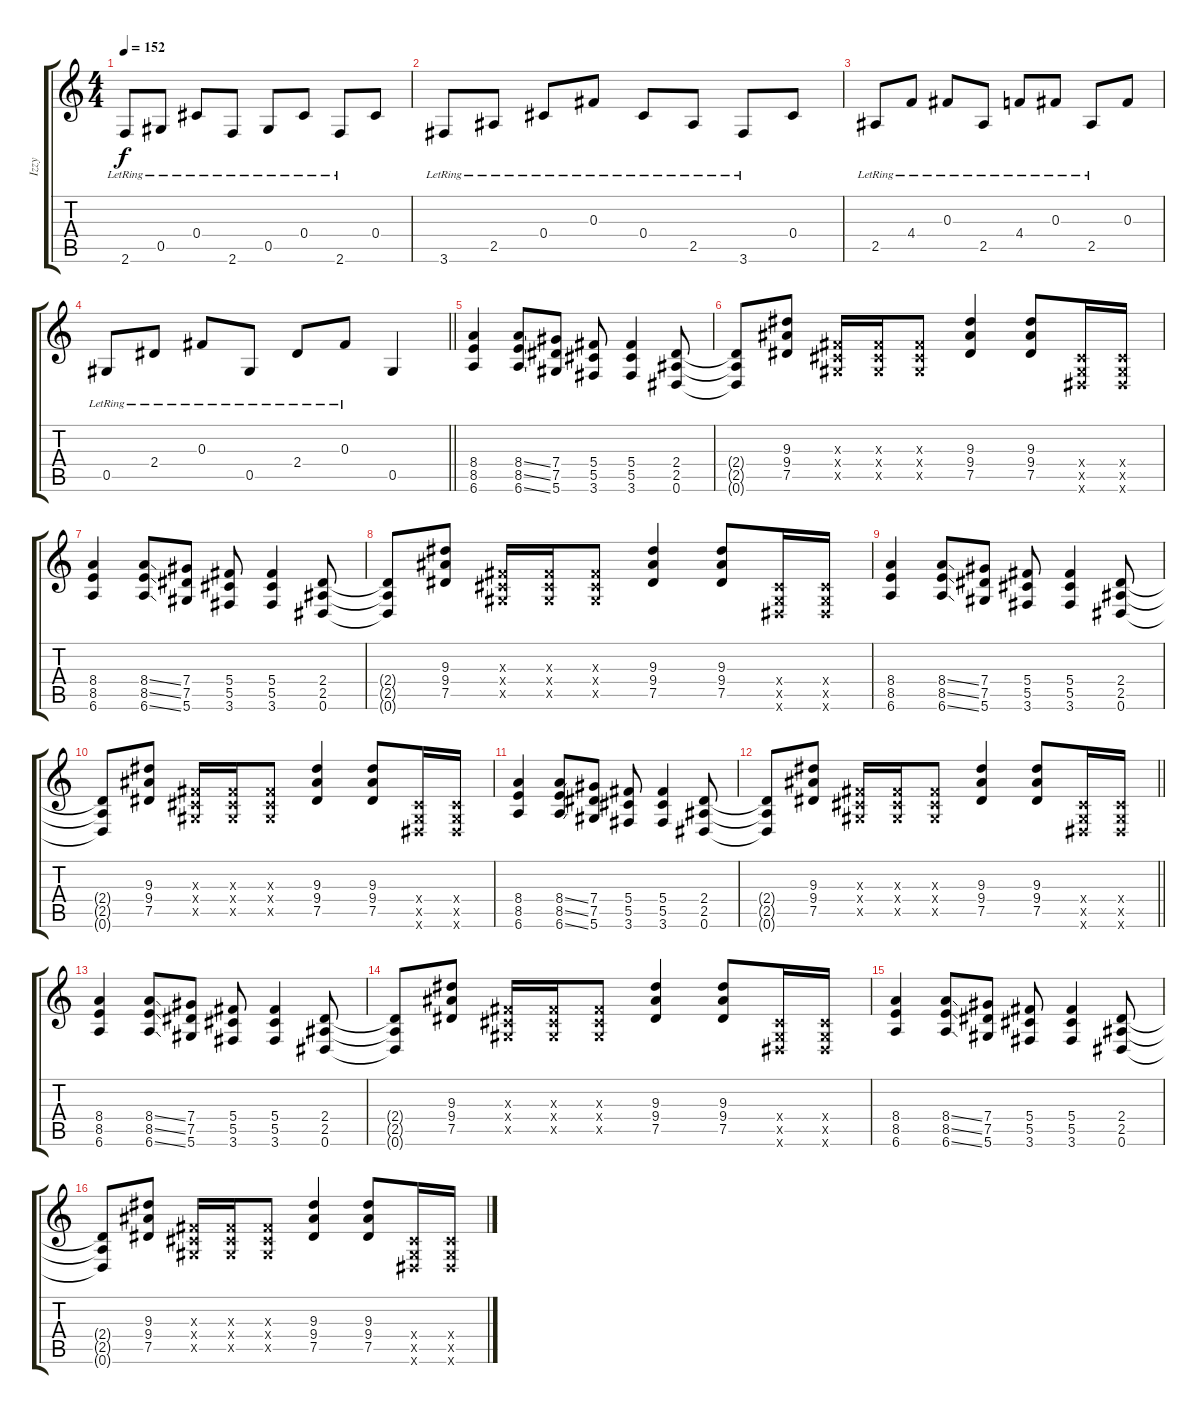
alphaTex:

\track ("Izzy" "Izzy") {instrument overdrivenguitar}
\staff {score tabs}
\tuning (Eb4 Bb3 Gb3 Db3 Ab2 Eb2) {hide}
\ts (4 4)
\tempo 152
\clef g2
\ks c
2.6{lr}.8{dy f} 0.5{lr}.8 0.4{lr}.8 2.6{lr}.8 0.5{lr}.8 0.4{lr}.8 2.6{lr}.8 0.4.8 |
3.6{lr}.8 2.5{lr}.8 0.4{lr}.8 0.3{lr}.8 0.4{lr}.8 2.5{lr}.8 3.6{lr}.8 0.4.8 |
2.5{lr}.8 4.4{lr}.8 0.3{lr}.8 2.5{lr}.8 4.4{lr}.8 0.3{lr}.8 2.5{lr}.8 0.3.8 |
\barLineRight lightlight
0.5{lr}.8 2.4{lr}.8 0.3{lr}.8 0.5{lr}.8 2.4{lr}.8 0.3{lr}.8 0.5.4 |
(8.4 8.5 6.6).4{instrument overdrivenguitar} (8.4{ss} 8.5{ss} 6.6{ss}).8 (7.4 7.5 5.6).8 (5.4 5.5 3.6).8 (5.4 5.5 3.6).4 (2.4 2.5 0.6).8 |
(2.4{t} 2.5{t} 0.6{t}).8 (9.3 9.4 7.5).8 (0.3{x} 0.4{x} 0.5{x}).16 (0.3{x} 0.4{x} 0.5{x}).16 (0.3{x} 0.4{x} 0.5{x}).8 (9.3 9.4 7.5).4 (9.3 9.4 7.5).8 (0.4{x} 0.5{x} 0.6{x}).16 (0.4{x} 0.5{x} 0.6{x}).16 |
(8.4 8.5 6.6).4 (8.4{ss} 8.5{ss} 6.6{ss}).8 (7.4 7.5 5.6).8 (5.4 5.5 3.6).8 (5.4 5.5 3.6).4 (2.4 2.5 0.6).8 |
(2.4{t} 2.5{t} 0.6{t}).8 (9.3 9.4 7.5).8 (0.3{x} 0.4{x} 0.5{x}).16 (0.3{x} 0.4{x} 0.5{x}).16 (0.3{x} 0.4{x} 0.5{x}).8 (9.3 9.4 7.5).4 (9.3 9.4 7.5).8 (0.4{x} 0.5{x} 0.6{x}).16 (0.4{x} 0.5{x} 0.6{x}).16 |
(8.4 8.5 6.6).4 (8.4{ss} 8.5{ss} 6.6{ss}).8 (7.4 7.5 5.6).8 (5.4 5.5 3.6).8 (5.4 5.5 3.6).4 (2.4 2.5 0.6).8 |
(2.4{t} 2.5{t} 0.6{t}).8 (9.3 9.4 7.5).8 (0.3{x} 0.4{x} 0.5{x}).16 (0.3{x} 0.4{x} 0.5{x}).16 (0.3{x} 0.4{x} 0.5{x}).8 (9.3 9.4 7.5).4 (9.3 9.4 7.5).8 (0.4{x} 0.5{x} 0.6{x}).16 (0.4{x} 0.5{x} 0.6{x}).16 |
(8.4 8.5 6.6).4 (8.4{ss} 8.5{ss} 6.6{ss}).8 (7.4 7.5 5.6).8 (5.4 5.5 3.6).8 (5.4 5.5 3.6).4 (2.4 2.5 0.6).8 |
\barLineRight lightlight
(2.4{t} 2.5{t} 0.6{t}).8 (9.3 9.4 7.5).8 (0.3{x} 0.4{x} 0.5{x}).16 (0.3{x} 0.4{x} 0.5{x}).16 (0.3{x} 0.4{x} 0.5{x}).8 (9.3 9.4 7.5).4 (9.3 9.4 7.5).8 (0.4{x} 0.5{x} 0.6{x}).16 (0.4{x} 0.5{x} 0.6{x}).16 |
(8.4 8.5 6.6).4 (8.4{ss} 8.5{ss} 6.6{ss}).8 (7.4 7.5 5.6).8 (5.4 5.5 3.6).8 (5.4 5.5 3.6).4 (2.4 2.5 0.6).8 |
(2.4{t} 2.5{t} 0.6{t}).8 (9.3 9.4 7.5).8 (0.3{x} 0.4{x} 0.5{x}).16 (0.3{x} 0.4{x} 0.5{x}).16 (0.3{x} 0.4{x} 0.5{x}).8 (9.3 9.4 7.5).4 (9.3 9.4 7.5).8 (0.4{x} 0.5{x} 0.6{x}).16 (0.4{x} 0.5{x} 0.6{x}).16 |
(8.4 8.5 6.6).4 (8.4{ss} 8.5{ss} 6.6{ss}).8 (7.4 7.5 5.6).8 (5.4 5.5 3.6).8 (5.4 5.5 3.6).4 (2.4 2.5 0.6).8 |
(2.4{t} 2.5{t} 0.6{t}).8 (9.3 9.4 7.5).8 (0.3{x} 0.4{x} 0.5{x}).16 (0.3{x} 0.4{x} 0.5{x}).16 (0.3{x} 0.4{x} 0.5{x}).8 (9.3 9.4 7.5).4 (9.3 9.4 7.5).8 (0.4{x} 0.5{x} 0.6{x}).16 (0.4{x} 0.5{x} 0.6{x}).16
